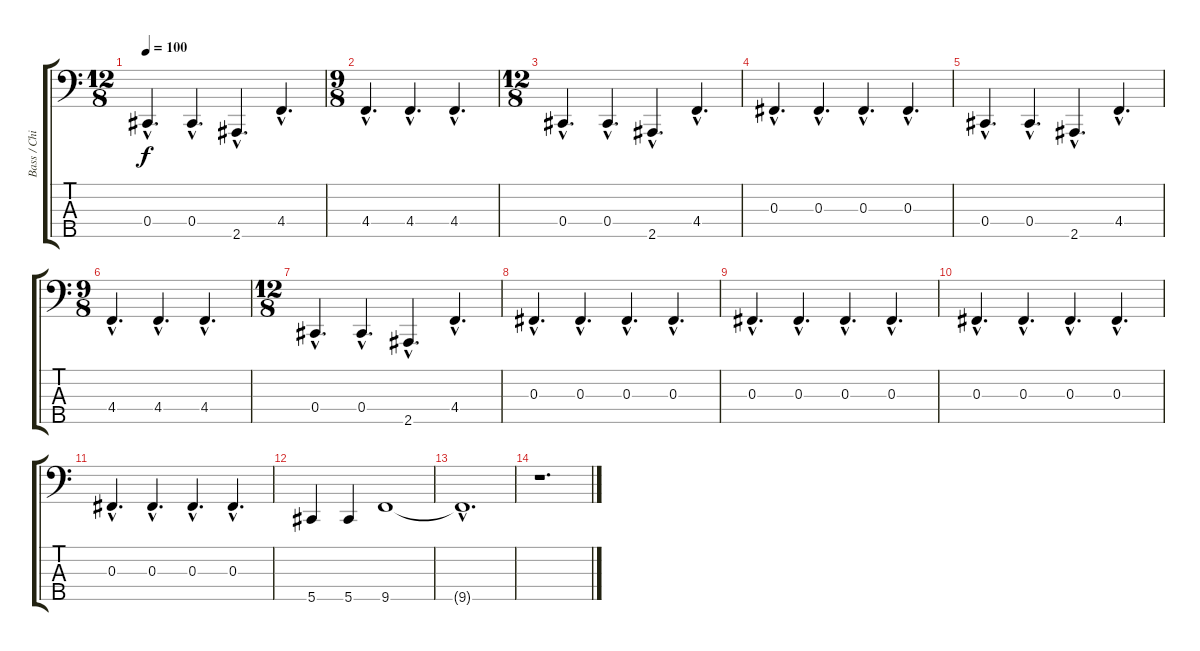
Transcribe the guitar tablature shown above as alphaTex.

\track ("Bass / Chi Cheng" "Bass / Chi") {instrument electricbassfinger}
\staff {score tabs}
\tuning (E2 B1 Gb1 Db1 Ab0) {hide}
\ts (12 8)
\tempo 100
\clef f4
\ks c
0.4{hac}.4{d dy f} 0.4{hac}.4{d} 2.5{hac}.4{d} 4.4{hac}.4{d} |
\ts (9 8)
4.4{hac}.4{d} 4.4{hac}.4{d} 4.4{hac}.4{d} |
\ts (12 8)
0.4{hac}.4{d} 0.4{hac}.4{d} 2.5{hac}.4{d} 4.4{hac}.4{d} |
0.3{hac}.4{d} 0.3{hac}.4{d} 0.3{hac}.4{d} 0.3{hac}.4{d} |
0.4{hac}.4{d} 0.4{hac}.4{d} 2.5{hac}.4{d} 4.4{hac}.4{d} |
\ts (9 8)
4.4{hac}.4{d} 4.4{hac}.4{d} 4.4{hac}.4{d} |
\ts (12 8)
0.4{hac}.4{d} 0.4{hac}.4{d} 2.5{hac}.4{d} 4.4{hac}.4{d} |
0.3{hac}.4{d} 0.3{hac}.4{d} 0.3{hac}.4{d} 0.3{hac}.4{d} |
0.3{hac}.4{d} 0.3{hac}.4{d} 0.3{hac}.4{d} 0.3{hac}.4{d} |
0.3{hac}.4{d} 0.3{hac}.4{d} 0.3{hac}.4{d} 0.3{hac}.4{d} |
0.3{hac}.4{d} 0.3{hac}.4{d} 0.3{hac}.4{d} 0.3{hac}.4{d} |
5.5.4 5.5.4 9.5.1 |
9.5{hac t}.1{d} |
r.1{d}
